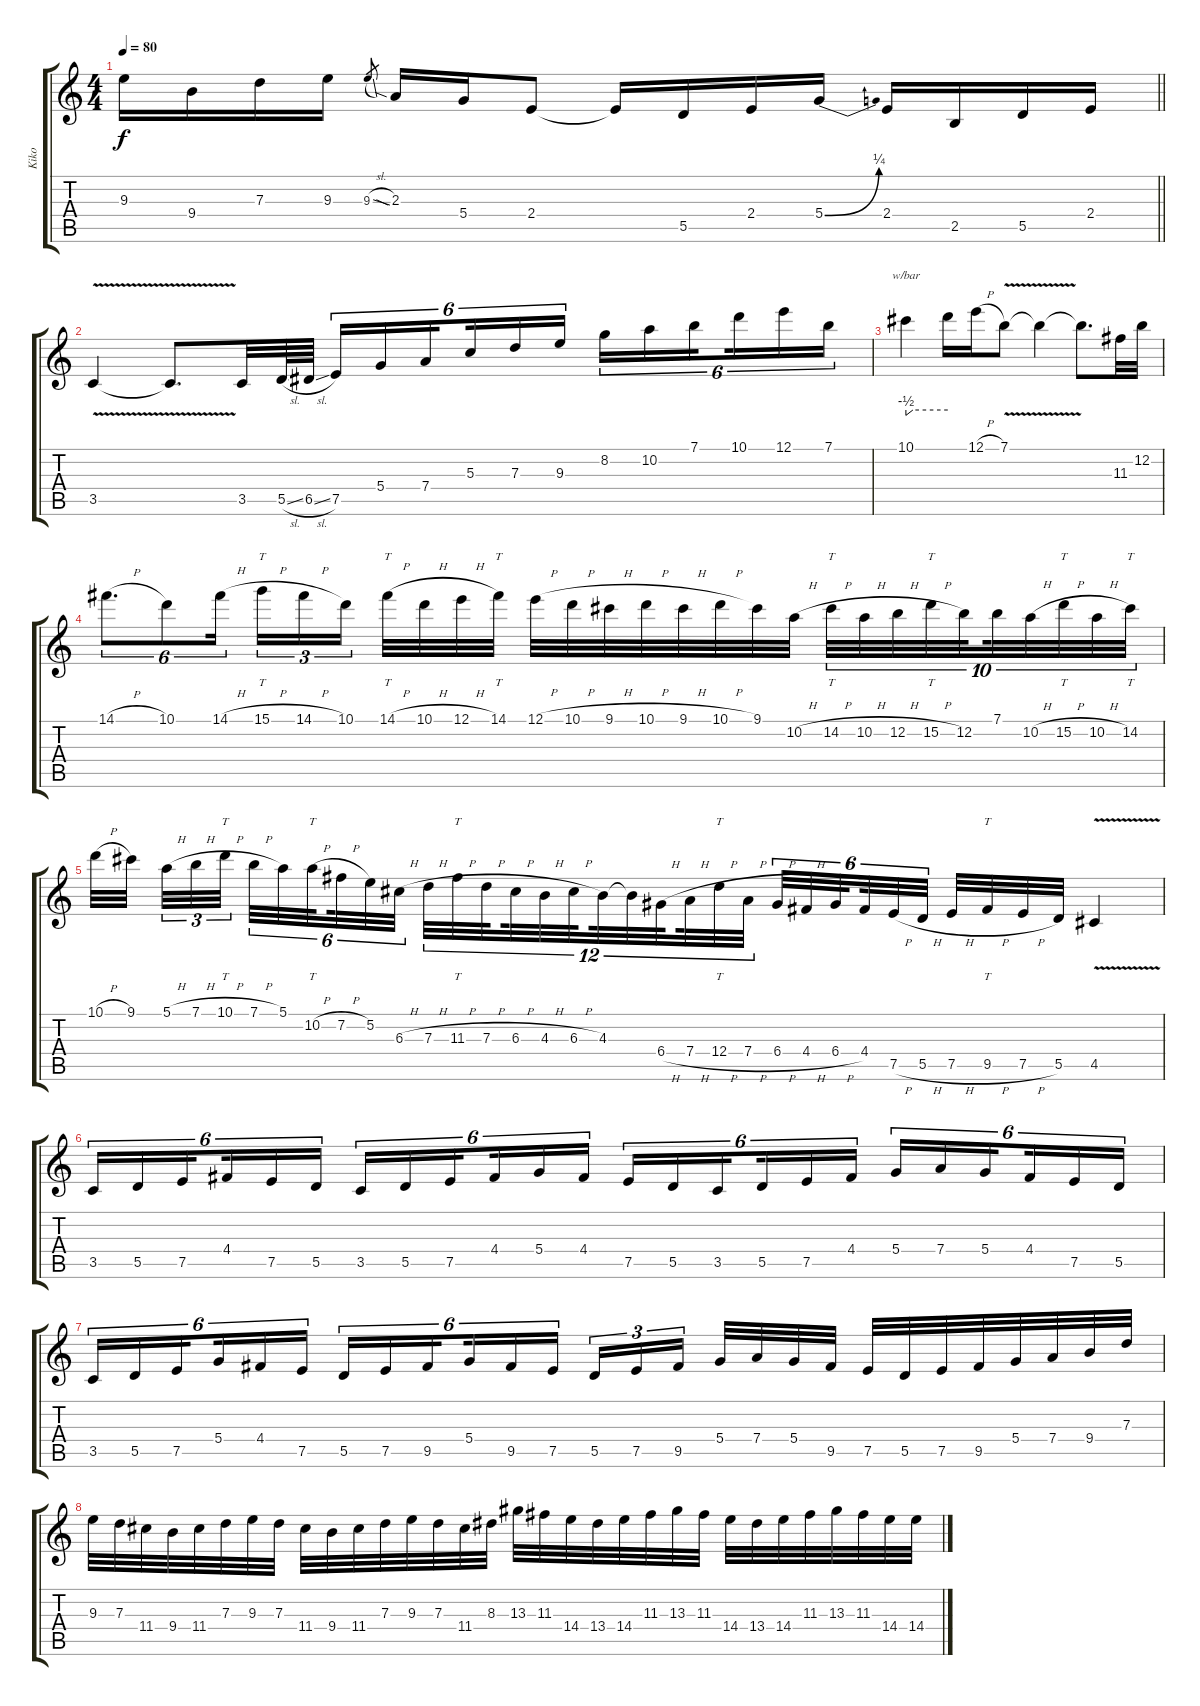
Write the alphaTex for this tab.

\track ("Kiko" "Kiko") {instrument distortionguitar}
\staff {score tabs}
\tuning (E4 B3 G3 D3 A2 E2) {hide}
\ts (4 4)
\tempo 80
\clef g2
\barLineRight lightlight
\ks c
9.3.16{dy f} 9.4.16 7.3.16 9.3.16 9.3{sl}.8{gr} 2.3{sia}.16 5.4.16 2.4.8 2.4{t}.16 5.5.16 2.4.16 5.4{be (bend 0 0 60 1)}.16 2.4.16 2.5.16 5.5.16 2.4.16 |
3.5{v}.4 3.5{t}.8{d} 3.5.32 5.5{sl}.64 6.5{sl}.64 7.5.16{tu (6 4)} 5.4.16{tu (6 4)} 7.4.16{tu (6 4) beam splitsecondary} 5.3.16{tu (6 4)} 7.3.16{tu (6 4)} 9.3.16{tu (6 4)} 8.2.16{tu (6 4)} 10.2.16{tu (6 4)} 7.1.16{tu (6 4) beam splitsecondary} 10.1.16{tu (6 4)} 12.1.16{tu (6 4)} 7.1.16{tu (6 4)} |
10.1.4{tbe (custom default 0 -2 10 0 60 0)} 10.1{t}.16 12.1{h}.16 7.1{v}.8 7.1{t}.4 7.1{t}.8{d} 11.3.32 12.2.32 |
14.1{h}.8{d tu (6 4)} 10.1.8{tu (6 4)} 14.1{h}.16{tu (6 4)} 15.1{h}.16{tt tu (3 2)} 14.1{h}.16{tu (3 2)} 10.1.16{tu (3 2) beam splitsecondary} 14.1{h}.32{tt} 10.1{h}.32 12.1{h}.32 14.1.32{tt} 12.1{h}.32 10.1{h}.32 9.1{h}.32 10.1{h}.32 9.1{h}.32 10.1{h}.32 9.1.32 10.2{h}.32 14.2{h}.32{tt tu (10 8)} 10.2{h}.32{tu (10 8)} 12.2{h}.32{tu (10 8)} 15.2{h}.32{tt tu (10 8)} 12.2.32{tu (10 8) beam splitsecondary} 7.1.32{tu (10 8)} 10.2{h}.32{tu (10 8)} 15.2{h}.32{tt tu (10 8)} 10.2{h}.32{tu (10 8)} 14.2.32{tt tu (10 8)} |
10.1{h}.32 9.1.32{beam splitsecondary} 5.1{h}.32{tu (3 2)} 7.1{h}.32{tu (3 2)} 10.1{h}.32{tt tu (3 2) beam splitsecondary} 7.1{h}.32{tu (6 4)} 5.1.32{tu (6 4)} 10.2{h}.32{tt tu (6 4) beam splitsecondary} 7.2{h}.32{tu (6 4)} 5.2.32{tu (6 4)} 6.3{h}.32{tu (6 4)} 7.3{h}.32{tu (12 8)} 11.3{h}.32{tt tu (12 8)} 7.3{h}.32{tu (12 8) beam splitsecondary} 6.3{h}.32{tu (12 8)} 4.3{h}.32{tu (12 8)} 6.3{h}.32{tu (12 8) beam splitsecondary} 4.3.32{tu (12 8)} 4.3{t}.32{tu (12 8)} 6.4{h}.32{tu (12 8) beam splitsecondary} 7.4{h}.32{tu (12 8)} 12.4{h}.32{tt tu (12 8)} 7.4{h}.32{tu (12 8)} 6.4{h}.32{tu (6 4)} 4.4{h}.32{tu (6 4)} 6.4{h}.32{tu (6 4) beam splitsecondary} 4.4.32{tu (6 4)} 7.5{h}.32{tu (6 4)} 5.5{h}.32{tu (6 4) beam splitsecondary} 7.5{h}.32 9.5{h}.32{tt} 7.5{h}.32 5.5.32 4.5{v}.4 |
3.5.16{tu (6 4)} 5.5.16{tu (6 4)} 7.5.16{tu (6 4) beam splitsecondary} 4.4.16{tu (6 4)} 7.5.16{tu (6 4)} 5.5.16{tu (6 4)} 3.5.16{tu (6 4)} 5.5.16{tu (6 4)} 7.5.16{tu (6 4) beam splitsecondary} 4.4.16{tu (6 4)} 5.4.16{tu (6 4)} 4.4.16{tu (6 4)} 7.5.16{tu (6 4)} 5.5.16{tu (6 4)} 3.5.16{tu (6 4) beam splitsecondary} 5.5.16{tu (6 4)} 7.5.16{tu (6 4)} 4.4.16{tu (6 4)} 5.4.16{tu (6 4)} 7.4.16{tu (6 4)} 5.4.16{tu (6 4) beam splitsecondary} 4.4.16{tu (6 4)} 7.5.16{tu (6 4)} 5.5.16{tu (6 4)} |
3.5.16{tu (6 4)} 5.5.16{tu (6 4)} 7.5.16{tu (6 4) beam splitsecondary} 5.4.16{tu (6 4)} 4.4.16{tu (6 4)} 7.5.16{tu (6 4)} 5.5.16{tu (6 4)} 7.5.16{tu (6 4)} 9.5.16{tu (6 4) beam splitsecondary} 5.4.16{tu (6 4)} 9.5.16{tu (6 4)} 7.5.16{tu (6 4)} 5.5.16{tu (3 2)} 7.5.16{tu (3 2)} 9.5.16{tu (3 2) beam splitsecondary} 5.4.32 7.4.32 5.4.32 9.5.32 7.5.32 5.5.32 7.5.32 9.5.32 5.4.32 7.4.32 9.4.32 7.3.32 |
9.3.32 7.3.32 11.4.32 9.4.32 11.4.32 7.3.32 9.3.32 7.3.32 11.4.32 9.4.32 11.4.32 7.3.32 9.3.32 7.3.32 11.4.32 8.3.32 13.3.32 11.3.32 14.4.32 13.4.32 14.4.32 11.3.32 13.3.32 11.3.32 14.4.32 13.4.32 14.4.32 11.3.32 13.3.32 11.3.32 14.4.32 14.4.32
